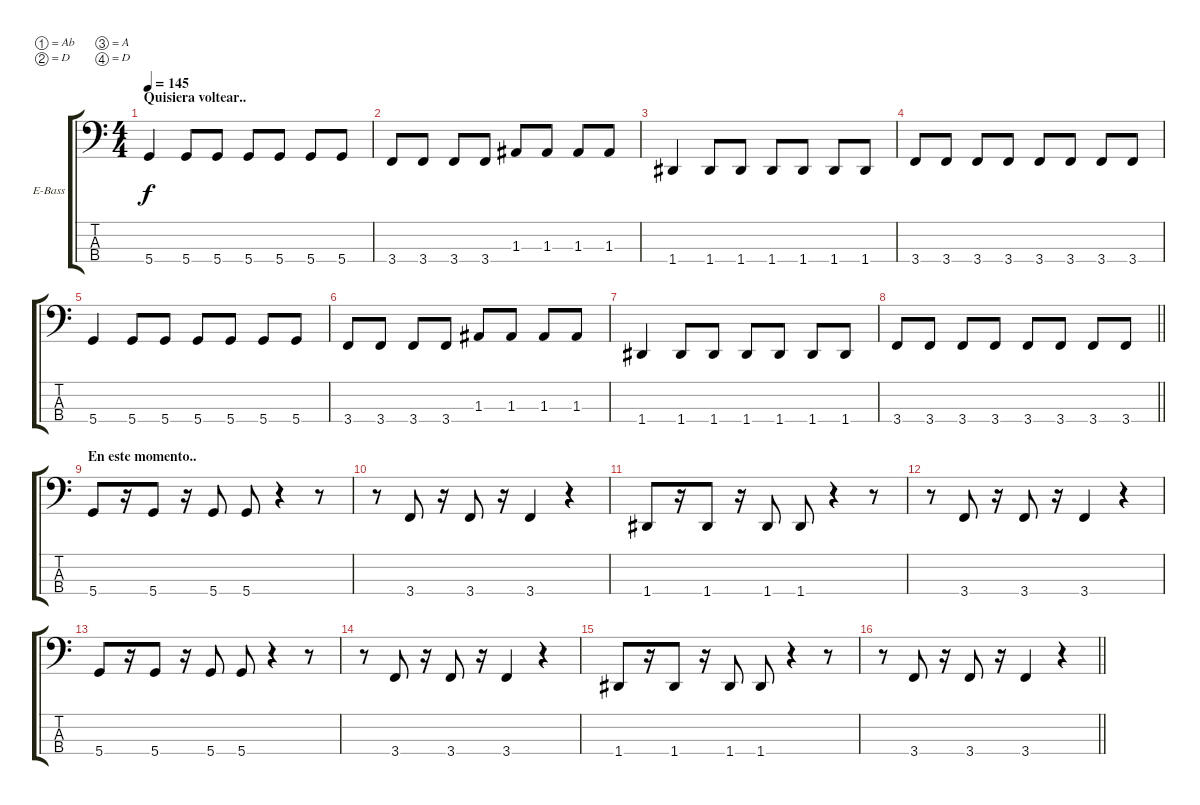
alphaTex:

\bracketExtendMode groupsimilarinstruments
\firstSystemTrackNameOrientation horizontal
\otherSystemsTrackNameOrientation horizontal
\track ("Rodrigo" "E-Bass") {instrument electricbassfinger}
\staff {score tabs}
\tuning (Ab2 D2 A1 D1)
\ts (4 4)
\section ("" "Quisiera voltear..")
\tempo 145
\clef f4
\ks c
5.4.4{dy f} 5.4.8 5.4.8 5.4.8 5.4.8 5.4.8 5.4.8 |
3.4.8 3.4.8 3.4.8 3.4.8 1.3.8 1.3.8 1.3.8 1.3.8 |
1.4.4 1.4.8 1.4.8 1.4.8 1.4.8 1.4.8 1.4.8 |
3.4.8 3.4.8 3.4.8 3.4.8 3.4.8 3.4.8 3.4.8 3.4.8 |
5.4.4 5.4.8 5.4.8 5.4.8 5.4.8 5.4.8 5.4.8 |
3.4.8 3.4.8 3.4.8 3.4.8 1.3.8 1.3.8 1.3.8 1.3.8 |
1.4.4 1.4.8 1.4.8 1.4.8 1.4.8 1.4.8 1.4.8 |
\barLineRight lightlight
3.4.8 3.4.8 3.4.8 3.4.8 3.4.8 3.4.8 3.4.8 3.4.8 |
\section ("" "En este momento..")
5.4.8 r.16 5.4.8 r.16 5.4.8 5.4.8 r.4 r.8 |
r.8 3.4.8 r.16 3.4.8 r.16 3.4.4 r.4 |
1.4.8 r.16 1.4.8 r.16 1.4.8 1.4.8 r.4 r.8 |
r.8 3.4.8 r.16 3.4.8 r.16 3.4.4 r.4 |
5.4.8 r.16 5.4.8 r.16 5.4.8 5.4.8 r.4 r.8 |
r.8 3.4.8 r.16 3.4.8 r.16 3.4.4 r.4 |
1.4.8 r.16 1.4.8 r.16 1.4.8 1.4.8 r.4 r.8 |
\barLineRight lightlight
r.8 3.4.8 r.16 3.4.8 r.16 3.4.4 r.4
